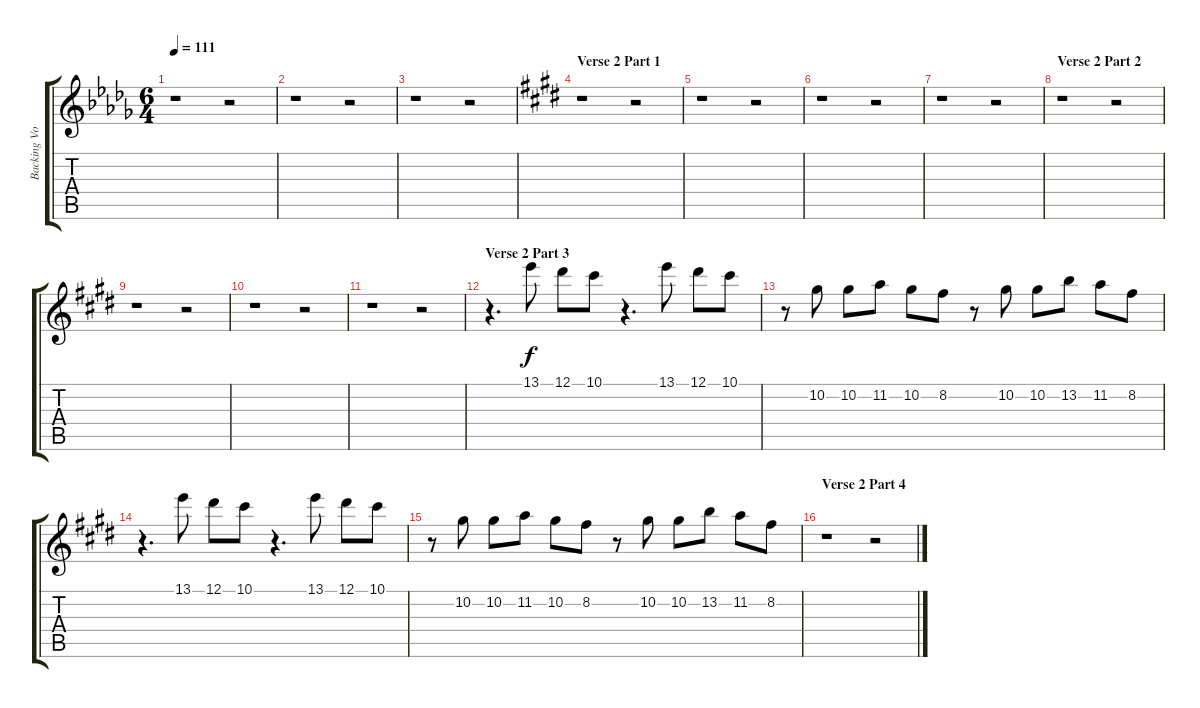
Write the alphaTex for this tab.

\track ("Backing Vocals" "Backing Vo") {instrument contrabass}
\staff {score tabs}
\tuning (Eb4 Bb3 Gb3 Db3 Ab2 Eb2) {hide}
\ts (6 4)
\tempo 111
\clef g2
\ks db
r.1{dy f} r.2 |
r.1 r.2 |
r.1 r.2 |
\section ("" "Verse 2 Part 1")
\ks c#minor
r.1 r.2 |
r.1 r.2 |
r.1 r.2 |
r.1 r.2 |
\section ("" "Verse 2 Part 2")
r.1 r.2 |
r.1 r.2 |
r.1 r.2 |
r.1 r.2 |
\section ("" "Verse 2 Part 3")
r.4{d} 13.1.8 12.1.8 10.1.8 r.4{d} 13.1.8 12.1.8 10.1.8 |
r.8 10.2.8 10.2.8 11.2.8 10.2.8 8.2.8 r.8 10.2.8 10.2.8 13.2.8 11.2.8 8.2.8 |
r.4{d} 13.1.8 12.1.8 10.1.8 r.4{d} 13.1.8 12.1.8 10.1.8 |
r.8 10.2.8 10.2.8 11.2.8 10.2.8 8.2.8 r.8 10.2.8 10.2.8 13.2.8 11.2.8 8.2.8 |
\section ("" "Verse 2 Part 4")
r.1 r.2
